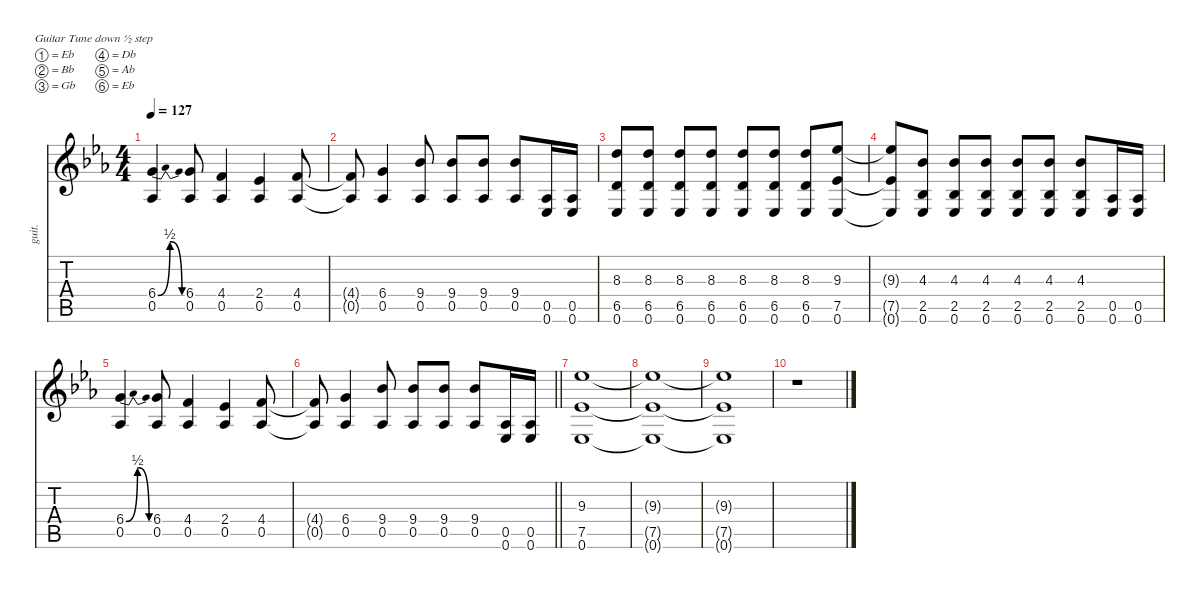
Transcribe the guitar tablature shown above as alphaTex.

\defaultSystemsLayout 4
\hideDynamics
\bracketExtendMode nobrackets
\otherSystemsTrackNameOrientation horizontal
\track ("Lead Guitar" "guit.") {defaultSystemsLayout 6 instrument electricguitarmuted}
\staff {score tabs}
\tuning (Eb4 Bb3 Gb3 Db3 Ab2 Eb2)
\ts (4 4)
\tempo 127
\clef g2
\ks eb
(6.4{be (bendrelease 0 0 9.999999599999999 2 19.999999199999998 2 30 0) acc forcenatural} 0.5{acc b}).4{dy f beam Up} (6.4{acc forcenatural} 0.5{acc b}).8{beam Up} (4.4{acc forcenatural} 0.5{acc b}).4{beam Up} (2.4{acc b} 0.5{acc b}).4{beam Up} (4.4{acc forcenatural} 0.5{acc b}).8{beam Up} |
(4.4{t acc forcenatural} 0.5{t acc b}).8{beam Up} (6.4{acc forcenatural} 0.5{acc b}).4{beam Up} (9.4{acc b} 0.5{acc b}).8{beam Up} (9.4{acc b} 0.5{acc b}).8{beam Up} (9.4{acc b} 0.5{acc b}).8{beam Up} (9.4{acc b} 0.5{acc b}).8{beam Up} (0.5{acc b} 0.6{acc b}).16{beam Up} (0.5{acc b} 0.6{acc b}).16{beam Up} |
(8.3{acc forcenatural} 6.5{acc forcenatural} 0.6{acc b}).8{beam Up} (8.3{acc forcenatural} 6.5{acc forcenatural} 0.6{acc b}).8{beam Up} (8.3{acc forcenatural} 6.5{acc forcenatural} 0.6{acc b}).8{beam Up} (8.3{acc forcenatural} 6.5{acc forcenatural} 0.6{acc b}).8{beam Up} (8.3{acc forcenatural} 6.5{acc forcenatural} 0.6{acc b}).8{beam Up} (8.3{acc forcenatural} 6.5{acc forcenatural} 0.6{acc b}).8{beam Up} (8.3{acc forcenatural} 6.5{acc forcenatural} 0.6{acc b}).8{beam Up} (9.3{acc b} 7.5{acc b} 0.6{acc b}).8{beam Up} |
(9.3{t acc b} 7.5{t acc b} 0.6{t acc b}).8{beam Up} (4.3{acc b} 2.5{acc b} 0.6{acc b}).8{beam Up} (4.3{acc b} 2.5{acc b} 0.6{acc b}).8{beam Up} (4.3{acc b} 2.5{acc b} 0.6{acc b}).8{beam Up} (4.3{acc b} 2.5{acc b} 0.6{acc b}).8{beam Up} (4.3{acc b} 2.5{acc b} 0.6{acc b}).8{beam Up} (4.3{acc b} 2.5{acc b} 0.6{acc b}).8{beam Up} (0.5{acc b} 0.6{acc b}).16{beam Up} (0.5{acc b} 0.6{acc b}).16{beam Up} |
(6.4{be (bendrelease 0 0 9.999999599999999 2 19.999999199999998 2 30 0) acc forcenatural} 0.5{acc b}).4{beam Up} (6.4{acc forcenatural} 0.5{acc b}).8{beam Up} (4.4{acc forcenatural} 0.5{acc b}).4{beam Up} (2.4{acc b} 0.5{acc b}).4{beam Up} (4.4{acc forcenatural} 0.5{acc b}).8{beam Up} |
\barLineRight lightlight
(4.4{t acc forcenatural} 0.5{t acc b}).8{beam Up} (6.4{acc forcenatural} 0.5{acc b}).4{beam Up} (9.4{acc b} 0.5{acc b}).8{beam Up} (9.4{acc b} 0.5{acc b}).8{beam Up} (9.4{acc b} 0.5{acc b}).8{beam Up} (9.4{acc b} 0.5{acc b}).8{beam Up} (0.5{acc b} 0.6{acc b}).16{beam Up} (0.5{acc b} 0.6{acc b}).16{beam Up} |
(9.3{acc b} 7.5{acc b} 0.6{acc b}).1{beam Up} |
(9.3{t acc b} 7.5{t acc b} 0.6{t acc b}).1{beam Up} |
(9.3{t acc b} 7.5{t acc b} 0.6{t acc b}).1{beam Up} |
r.1{beam Down}
